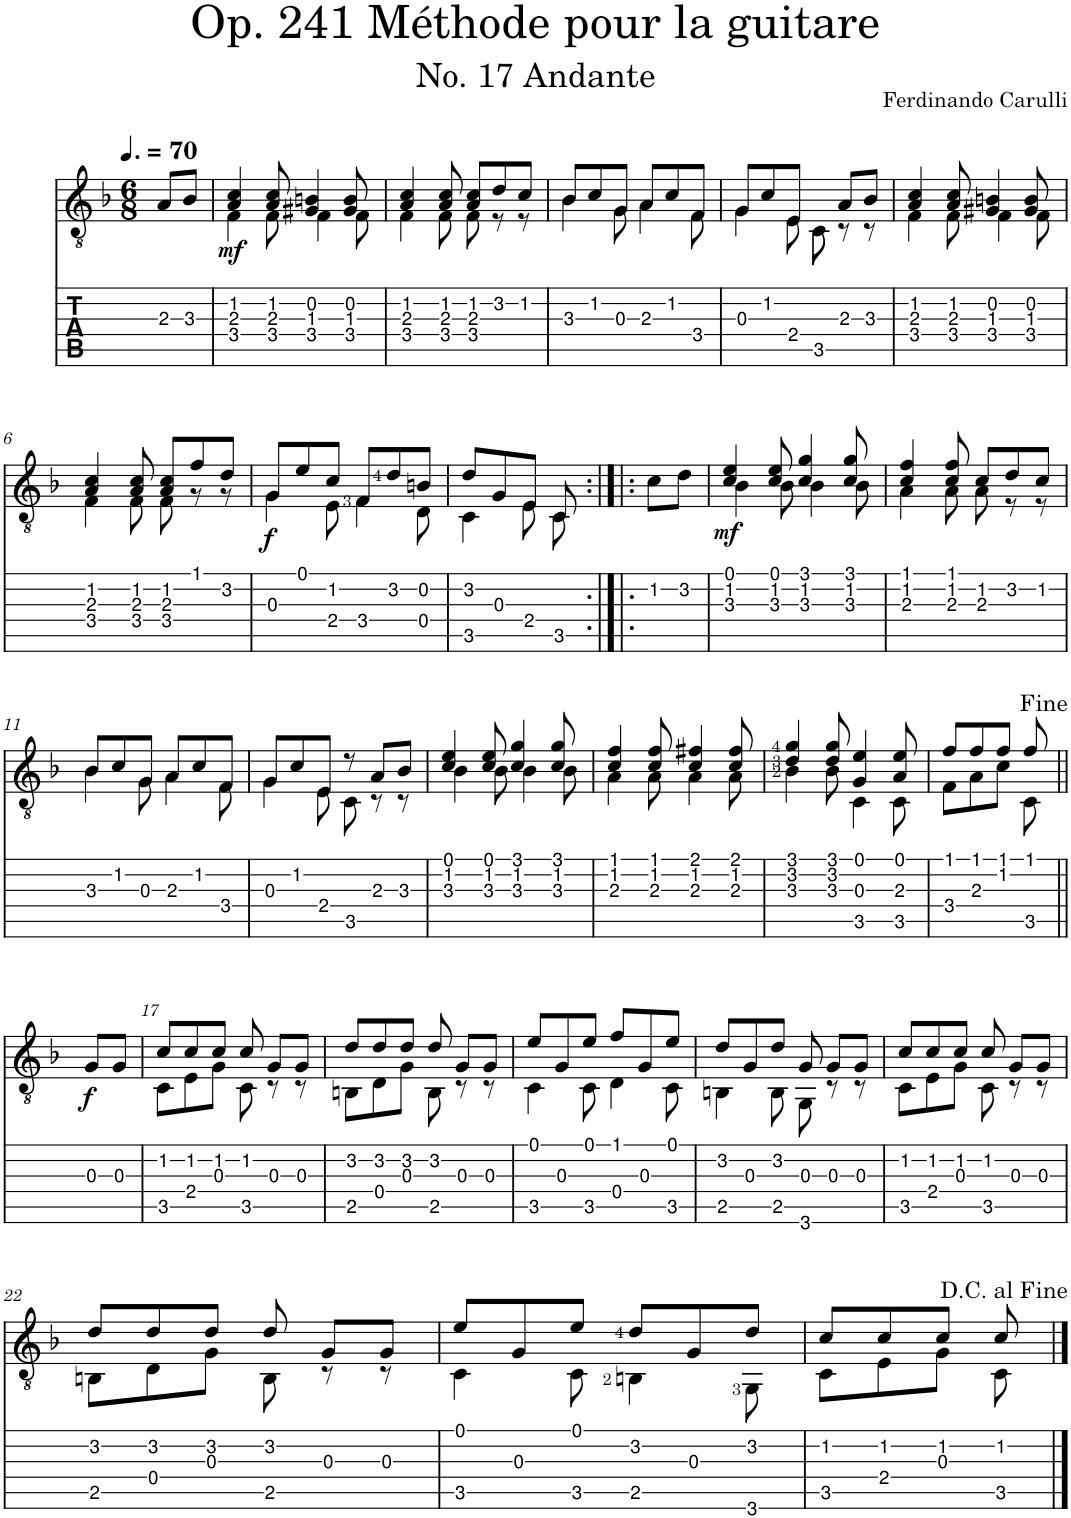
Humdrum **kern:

**kern	**kern	**dynam
*part1	*part1	*part1
*staff2	*staff1	*staff1/2
*I"Classical Guitar	*	*
*stria6	*	*
*	*clefGv2	*
*k[b-]	*k[b-]	*
*F:	*F:	*
*M6/8	*M6/8	*
*MM105	*MM105	*
=	=	=
8AL	8A/L	.
8B-J	8B-/J	.
=1	=1	=1
*^	*^	*
!	!	!	!	!LO:DY:b
4A 4c	4F	4A/ 4c/	4F\	mf
8A 8c	8F	8A/ 8c/	8F\	.
4G#X 4Bn	4F	4G#X/ 4Bn/	4F\	.
8G# 8B	8F	8G#/ 8B/	8F\	.
=2	=2	=2	=2	=2
4A 4c	4F	4A/ 4c/	4F\	.
8A 8c	8F	8A/ 8c/	8F\	.
8A\ 8c\L	8F	8A/ 8c/L	8F\	.
8d	8r	8d/	8r	.
8cJ	8r	8c/J	8r	.
=3	=3	=3	=3	=3
8B-L	4B-	8B-/L	4B-\	.
8c	.	8c/	.	.
8GJ	8G	8G/J	8G\	.
8AL	4A	8A/L	4A\	.
8c	.	8c/	.	.
8FJ	8F	8F/J	8F\	.
=4	=4	=4	=4	=4
8GL	4G	8G/L	4G\	.
8c	.	8c/	.	.
8EJ	8E	8E/J	8E\	.
8CL	8C	8C\	8C\	.
8A	8r	8A/L	8r	.
8B-J	8r	8B-/J	8r	.
=5	=5	=5	=5	=5
4A 4c	4F	4A/ 4c/	4F\	.
8A 8c	8F	8A/ 8c/	8F\	.
4G#X 4Bn	4F	4G#X/ 4Bn/	4F\	.
8G# 8B	8F	8G#/ 8B/	8F\	.
!!LO:LB:g=z	!!
=6	=6	=6	=6	=6
4A 4c	4F	4A/ 4c/	4F\	.
8A 8c	8F	8A/ 8c/	8F\	.
8A\ 8c\L	8F	8A/ 8c/L	8F\	.
8f	8r	8f/	8r	.
8dJ	8r	8d/J	8r	.
=7	=7	=7	=7	=7
!	!	!	!	!LO:DY:b
8GL	4G	8G/L	4G\	f
8e	.	8e/	.	.
8cJ	8E	8c/J	8E\	.
8FL	4F	8F/L	4F\	.
8d	.	8d/	.	.
8BnJ	8D	8Bn/J	8D\	.
=8	=8	=8	=8	=8
8dL	4C	8d/L	4C\	.
8G	.	8G/	.	.
8EJ	8E	8E/J	8E\	.
8CJ	8C	8C/	8C\	.
*v	*v	*	*	*
*	*v	*v	*
=8X1:|!|:	=8X1:|!|:	=8X1:|!|:
8cL	8c\L	.
8dJ	8d\J	.
=9	=9	=9
*^	*^	*
!	!	!	!	!LO:DY:b
4c 4e	4B-	4c/ 4e/	4B-\	mf
8c 8e	8B-	8c/ 8e/	8B-\	.
4c 4g	4B-	4c/ 4g/	4B-\	.
8c 8g	8B-	8c/ 8g/	8B-\	.
=10	=10	=10	=10	=10
4c 4f	4A	4c/ 4f/	4A\	.
8c 8f	8A	8c/ 8f/	8A\	.
8cL	8A	8c/L	8A\	.
8d	8r	8d/	8r	.
8cJ	8r	8c/J	8r	.
!!LO:LB:g=z	!!
=11	=11	=11	=11	=11
8B-L	4B-	8B-/L	4B-\	.
8c	.	8c/	.	.
8GJ	8G	8G/J	8G\	.
8AL	4A	8A/L	4A\	.
8c	.	8c/	.	.
8FJ	8F	8F/J	8F\	.
=12	=12	=12	=12	=12
8GL	4G	8G/L	4G\	.
8c	.	8c/	.	.
8EJ	8E	8E/J	8E\	.
8r	8C	8r	8C\	.
8AL	8r	8A/L	8r	.
8B-J	8r	8B-/J	8r	.
=13	=13	=13	=13	=13
4c 4e	4B-	4c/ 4e/	4B-\	.
8c 8e	8B-	8c/ 8e/	8B-\	.
4c 4g	4B-	4c/ 4g/	4B-\	.
8c 8g	8B-	8c/ 8g/	8B-\	.
=14	=14	=14	=14	=14
4c 4f	4A	4c/ 4f/	4A\	.
8c 8f	8A	8c/ 8f/	8A\	.
4c 4f#X	4A	4c/ 4f#X/	4A\	.
8c 8f#	8A	8c/ 8f#/	8A\	.
=15	=15	=15	=15	=15
4d 4g	4B-	4d/ 4g/	4B-\	.
8d 8g	8B-	8d/ 8g/	8B-\	.
4G 4e	4C	4G/ 4e/	4C\	.
8A 8e	8C	8A/ 8e/	8C\	.
=16	=16	=16	=16	=16
8fL	8FL	8f/L	8F\L	.
8f	8A	8f/	8A\	.
8fJ	8cJ	8f/J	8c\J	.
8fJ	8CJ	8f/	8C\	.
!!LO:LB:g=z
=16X2||	=16X2||	=16X2||	=16X2||	=16X2||
!	!	!	!	!LO:DY:b
*v	*v	*	*	*
*	*v	*v	*
8GL	8G/L	f
8GJ	8G/J	.
=17	=17	=17
*^	*^	*
8cL	8CL	8c/L	8C\L	.
8c	8E	8c/	8E\	.
8cJ	8GJ	8c/J	8G\J	.
8cL	8C	8c/	8C\	.
8G	8r	8G/L	8r	.
8GJ	8r	8G/J	8r	.
=18	=18	=18	=18	=18
8dL	8BBnL	8d/L	8BBn\L	.
8d	8D	8d/	8D\	.
8dJ	8GJ	8d/J	8G\J	.
8dL	8BB	8d/	8BB\	.
8G	8r	8G/L	8r	.
8GJ	8r	8G/J	8r	.
=19	=19	=19	=19	=19
8eL	4C	8e/L	4C\	.
8G	.	8G/	.	.
8eJ	8C	8e/J	8C\	.
8fL	4D	8f/L	4D\	.
8G	.	8G/	.	.
8eJ	8C	8e/J	8C\	.
=20	=20	=20	=20	=20
8dL	4BBn	8d/L	4BBn\	.
8G	.	8G/	.	.
8dJ	8BB	8d/J	8BB\	.
8GL	8GG	8G/	8GG\	.
8G	8r	8G/L	8r	.
8GJ	8r	8G/J	8r	.
=21	=21	=21	=21	=21
8cL	8CL	8c/L	8C\L	.
8c	8E	8c/	8E\	.
8cJ	8GJ	8c/J	8G\J	.
8cL	8C	8c/	8C\	.
8G	8r	8G/L	8r	.
8GJ	8r	8G/J	8r	.
!!LO:LB:g=z	!!
=22	=22	=22	=22	=22
8dL	8BBnL	8d/L	8BBn\L	.
8d	8D	8d/	8D\	.
8dJ	8GJ	8d/J	8G\J	.
8dL	8BB	8d/	8BB\	.
8G	8r	8G/L	8r	.
8GJ	8r	8G/J	8r	.
=23	=23	=23	=23	=23
8eL	4C	8e/L	4C\	.
8G	.	8G/	.	.
8eJ	8C	8e/J	8C\	.
8dL	4BBn	8d/L	4BBn\	.
8G	.	8G/	.	.
8dJ	8GG	8d/J	8GG\	.
=24	=24	=24	=24	=24
8cL	8CL	8c/L	8C\L	.
8c	8E	8c/	8E\	.
8cJ	8GJ	8c/J	8G\J	.
8cJ	8CJ	8c/	8C\	.
*v	*v	*	*	*
*	*v	*v	*
==	==	==
*-	*-	*-
